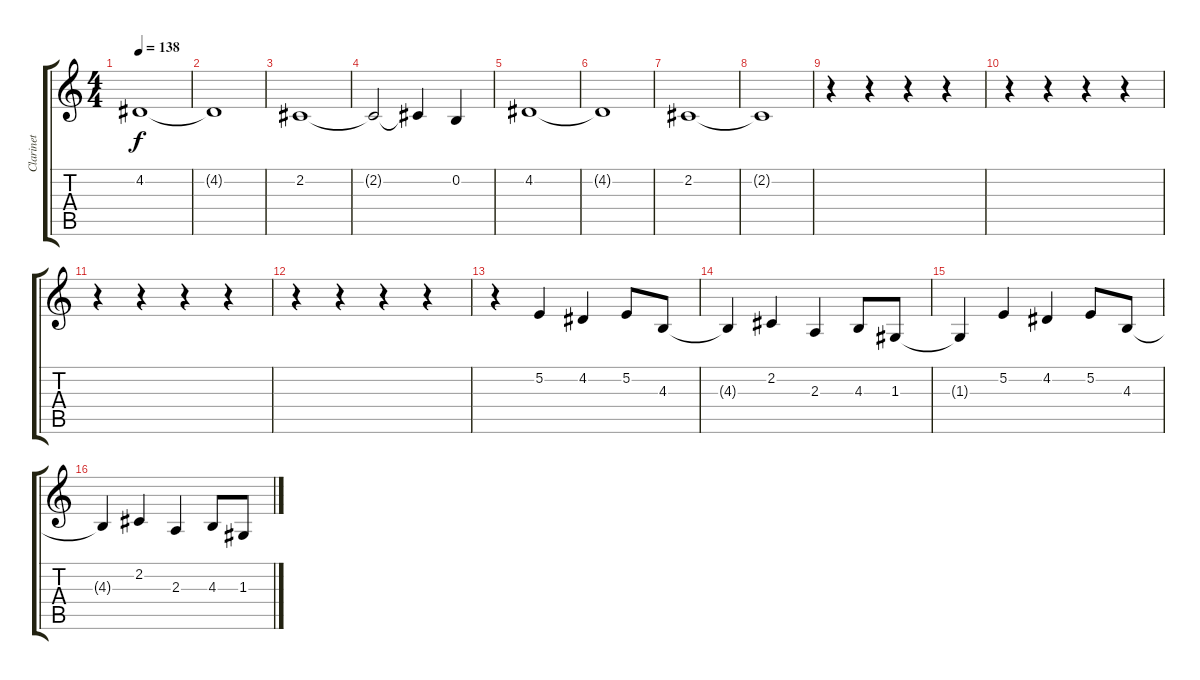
\track ("Clarinet" "Clarinet") {instrument clarinet}
\staff {score tabs}
\tuning (E4 B3 G3 D3 A2 E2) {hide}
\ts (4 4)
\tempo 138
\clef g2
\ks c
4.2.1{dy f} |
4.2{t}.1 |
2.2.1 |
2.2{t}.2 2.2{t}.4 0.2.4 |
4.2.1 |
4.2{t}.1 |
2.2.1 |
2.2{t}.1 |
r.4 r.4 r.4 r.4 |
r.4 r.4 r.4 r.4 |
r.4 r.4 r.4 r.4 |
r.4 r.4 r.4 r.4 |
r.4 5.2.4 4.2.4 5.2.8 4.3.8 |
4.3{t}.4 2.2.4 2.3.4 4.3.8 1.3.8 |
1.3{t}.4 5.2.4 4.2.4 5.2.8 4.3.8 |
4.3{t}.4 2.2.4 2.3.4 4.3.8 1.3.8
